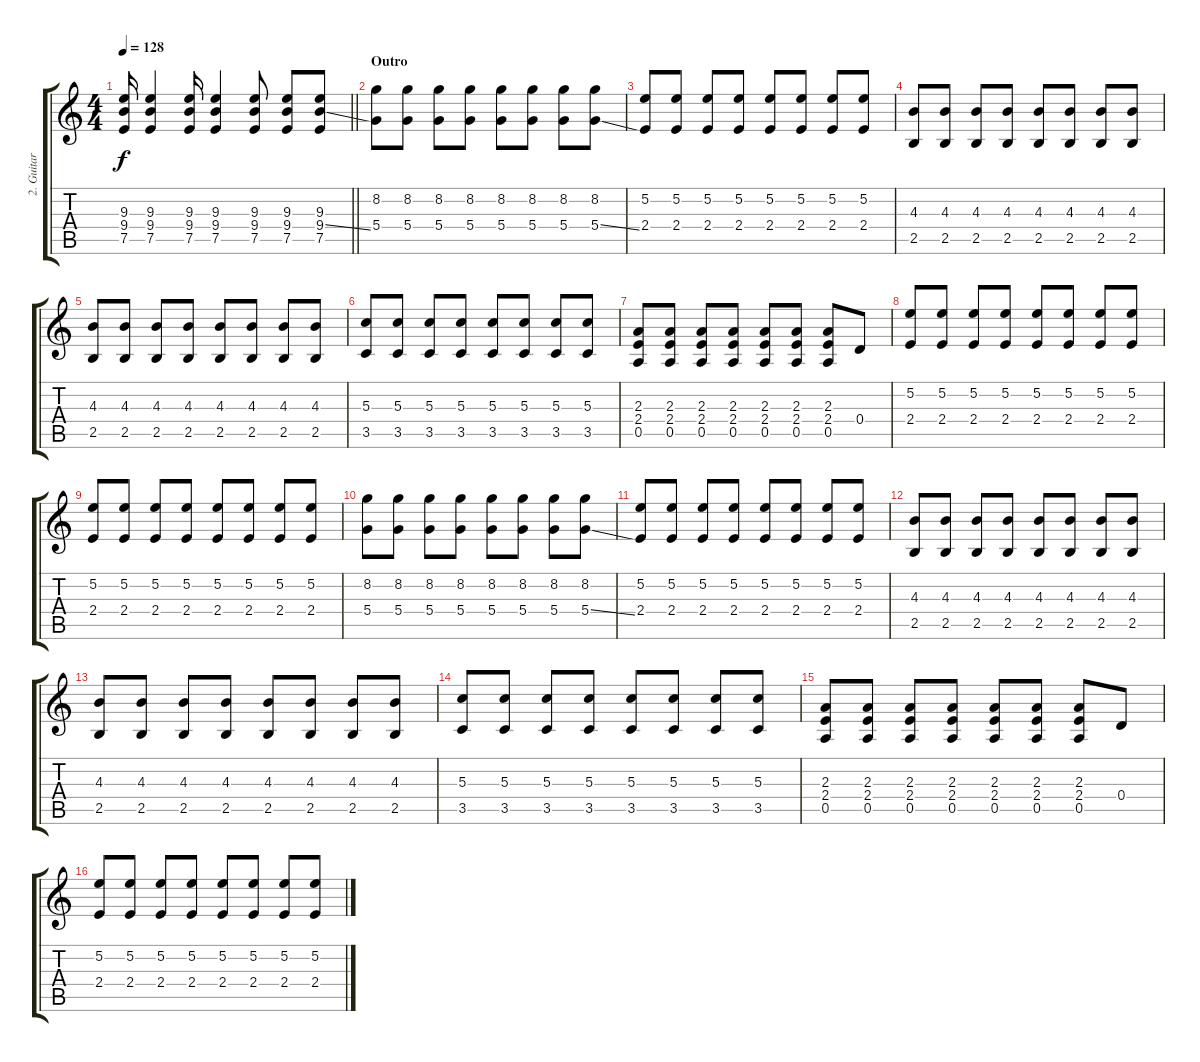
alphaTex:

\track ("2. Guitar" "2. Guitar") {instrument distortionguitar}
\staff {score tabs}
\tuning (E4 B3 G3 D3 A2 E2) {hide}
\ts (4 4)
\tempo 128
\clef g2
\barLineRight lightlight
\ks c
(9.3 9.4 7.5).16{dy f} (9.3 9.4 7.5).4 (9.3 9.4 7.5).16 (9.3 9.4 7.5).4 (9.3 9.4 7.5).8 (9.3 9.4 7.5).8 (9.3 9.4{ss} 7.5).8 |
\section ("" "Outro")
(8.2 5.4).8{volume 14 balance 11} (8.2 5.4).8 (8.2 5.4).8 (8.2 5.4).8 (8.2 5.4).8 (8.2 5.4).8 (8.2 5.4).8 (8.2 5.4{ss}).8 |
(5.2 2.4).8 (5.2 2.4).8 (5.2 2.4).8 (5.2 2.4).8 (5.2 2.4).8 (5.2 2.4).8 (5.2 2.4).8 (5.2 2.4).8 |
(4.3 2.5).8 (4.3 2.5).8 (4.3 2.5).8 (4.3 2.5).8 (4.3 2.5).8 (4.3 2.5).8 (4.3 2.5).8 (4.3 2.5).8 |
(4.3 2.5).8 (4.3 2.5).8 (4.3 2.5).8 (4.3 2.5).8 (4.3 2.5).8 (4.3 2.5).8 (4.3 2.5).8 (4.3 2.5).8 |
(5.3 3.5).8 (5.3 3.5).8 (5.3 3.5).8 (5.3 3.5).8 (5.3 3.5).8 (5.3 3.5).8 (5.3 3.5).8 (5.3 3.5).8 |
(2.3 2.4 0.5).8 (2.3 2.4 0.5).8 (2.3 2.4 0.5).8 (2.3 2.4 0.5).8 (2.3 2.4 0.5).8 (2.3 2.4 0.5).8 (2.3 2.4 0.5).8 0.4.8 |
(5.2 2.4).8 (5.2 2.4).8 (5.2 2.4).8 (5.2 2.4).8 (5.2 2.4).8 (5.2 2.4).8 (5.2 2.4).8 (5.2 2.4).8 |
(5.2 2.4).8 (5.2 2.4).8 (5.2 2.4).8 (5.2 2.4).8 (5.2 2.4).8 (5.2 2.4).8 (5.2 2.4).8 (5.2 2.4).8 |
(8.2 5.4).8 (8.2 5.4).8 (8.2 5.4).8 (8.2 5.4).8 (8.2 5.4).8 (8.2 5.4).8 (8.2 5.4).8 (8.2 5.4{ss}).8 |
(5.2 2.4).8 (5.2 2.4).8 (5.2 2.4).8 (5.2 2.4).8 (5.2 2.4).8 (5.2 2.4).8 (5.2 2.4).8 (5.2 2.4).8 |
(4.3 2.5).8 (4.3 2.5).8 (4.3 2.5).8 (4.3 2.5).8 (4.3 2.5).8 (4.3 2.5).8 (4.3 2.5).8 (4.3 2.5).8 |
(4.3 2.5).8 (4.3 2.5).8 (4.3 2.5).8 (4.3 2.5).8 (4.3 2.5).8 (4.3 2.5).8 (4.3 2.5).8 (4.3 2.5).8 |
(5.3 3.5).8 (5.3 3.5).8 (5.3 3.5).8 (5.3 3.5).8 (5.3 3.5).8 (5.3 3.5).8 (5.3 3.5).8 (5.3 3.5).8 |
(2.3 2.4 0.5).8 (2.3 2.4 0.5).8 (2.3 2.4 0.5).8 (2.3 2.4 0.5).8 (2.3 2.4 0.5).8 (2.3 2.4 0.5).8 (2.3 2.4 0.5).8 0.4.8 |
(5.2 2.4).8 (5.2 2.4).8 (5.2 2.4).8 (5.2 2.4).8 (5.2 2.4).8 (5.2 2.4).8 (5.2 2.4).8 (5.2 2.4).8
